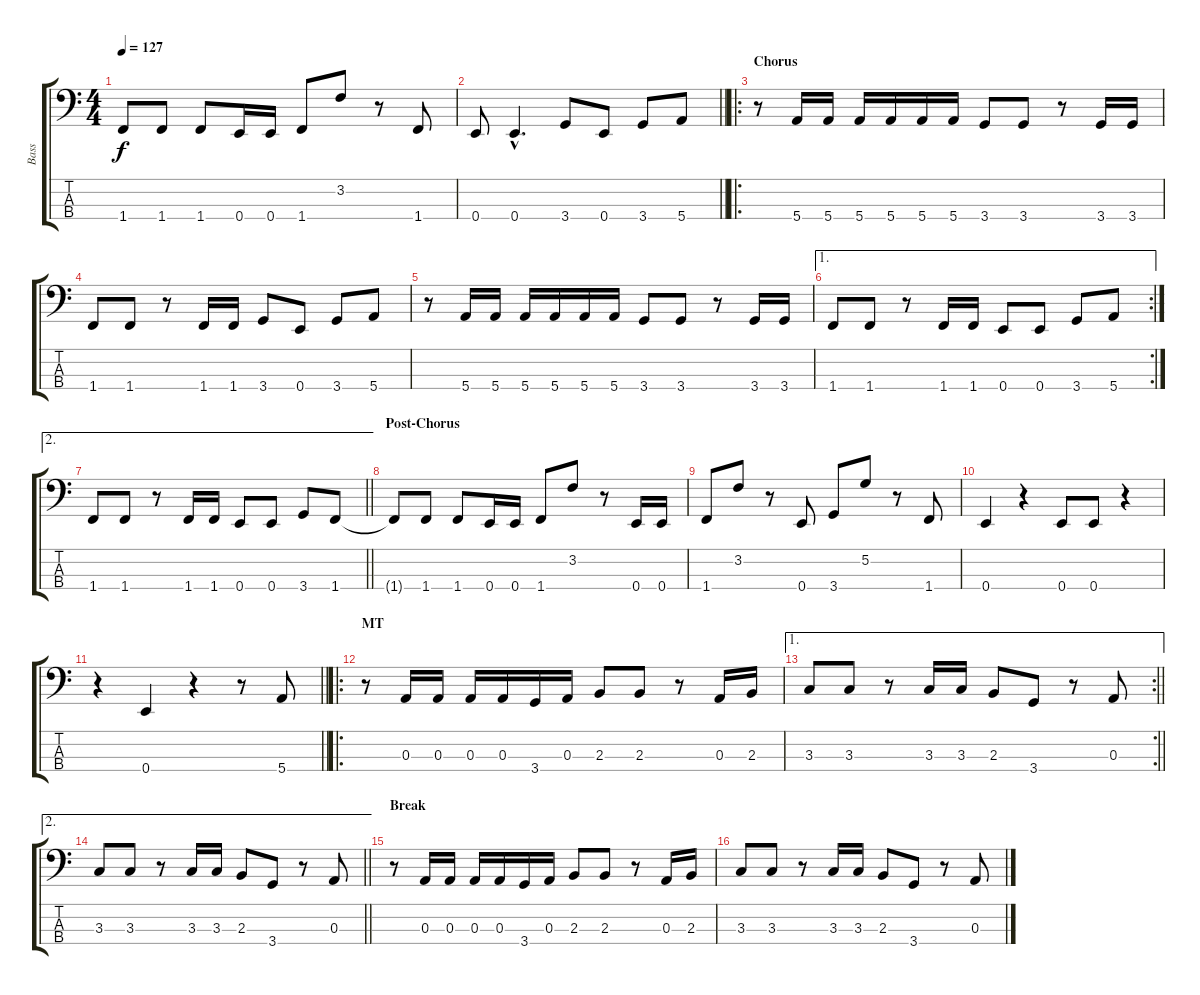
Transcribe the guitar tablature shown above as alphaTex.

\track ("Bass" "Bass") {instrument electricbassfinger}
\staff {score tabs}
\tuning (G2 D2 A1 E1) {hide}
\ts (4 4)
\tempo 127
\clef f4
\ks c
1.4{t}.8{dy f} 1.4.8 1.4.8 0.4.16 0.4.16 1.4.8 3.2.8 r.8 1.4.8 |
\barLineRight lightlight
0.4.8 0.4{hac}.4{d} 3.4.8 0.4.8 3.4.8 5.4.8 |
\ro
\section ("" "Chorus")
r.8 5.4.16 5.4.16 5.4.16 5.4.16 5.4.16 5.4.16 3.4.8 3.4.8 r.8 3.4.16 3.4.16 |
1.4.8 1.4.8 r.8 1.4.16 1.4.16 3.4.8 0.4.8 3.4.8 5.4.8 |
r.8 5.4.16 5.4.16 5.4.16 5.4.16 5.4.16 5.4.16 3.4.8 3.4.8 r.8 3.4.16 3.4.16 |
\ae 1
\rc 2
1.4.8 1.4.8 r.8 1.4.16 1.4.16 0.4.8 0.4.8 3.4.8 5.4.8 |
\ae 2
\barLineRight lightlight
1.4.8 1.4.8 r.8 1.4.16 1.4.16 0.4.8 0.4.8 3.4.8 1.4.8 |
\section ("" "Post-Chorus")
1.4{t}.8 1.4.8 1.4.8 0.4.16 0.4.16 1.4.8 3.2.8 r.8 0.4.16 0.4.16 |
1.4.8 3.2.8 r.8 0.4.8 3.4.8 5.2.8 r.8 1.4.8 |
0.4.4 r.4 0.4.8 0.4.8 r.4 |
\barLineRight lightlight
r.4 0.4.4 r.4 r.8 5.4.8 |
\ro
\section ("" "MT")
r.8 0.3.16 0.3.16 0.3.16 0.3.16 3.4.16 0.3.16 2.3.8 2.3.8 r.8 0.3.16 2.3.16 |
\ae 1
\rc 2
\barLineRight lightlight
3.3.8 3.3.8 r.8 3.3.16 3.3.16 2.3.8 3.4.8 r.8 0.3.8 |
\ae 2
\barLineRight lightlight
3.3.8 3.3.8 r.8 3.3.16 3.3.16 2.3.8 3.4.8 r.8 0.3.8 |
\section ("" "Break")
r.8 0.3.16 0.3.16 0.3.16 0.3.16 3.4.16 0.3.16 2.3.8 2.3.8 r.8 0.3.16 2.3.16 |
3.3.8 3.3.8 r.8 3.3.16 3.3.16 2.3.8 3.4.8 r.8 0.3.8
